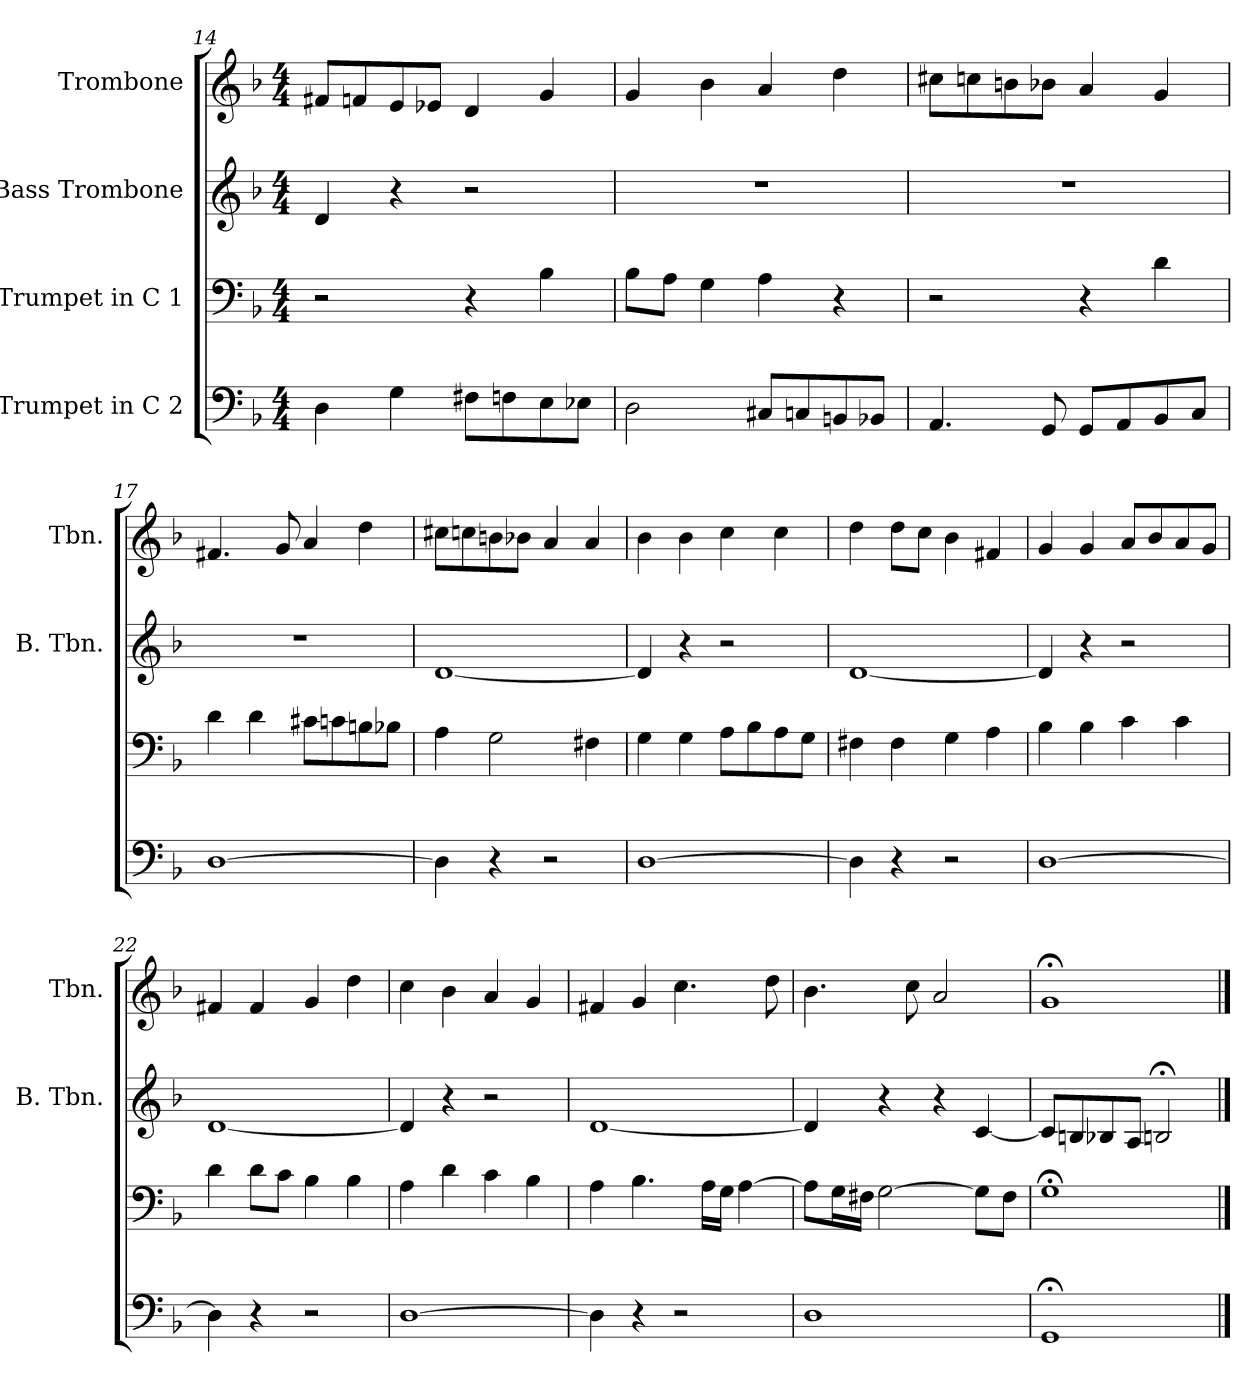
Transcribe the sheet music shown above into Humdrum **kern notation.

**kern	**kern	**kern	**kern
*part4	*part3	*part2	*part1
*staff4	*staff3	*staff2	*staff1
*I"Trumpet in C 2	*I"Trumpet in C 1	*I"Bass Trombone	*I"Trombone
*	*	*I'B. Tbn.	*I'Tbn.
*clefF4	*clefF4	*clefG2	*clefG2
*k[b-]	*k[b-]	*k[b-]	*k[b-]
*F:	*F:	*F:	*F:
*M4/4	*M4/4	*M4/4	*M4/4
=14	=14	=14	=14
4D\	2r	4d/	8f#X/L
.	.	.	8fn/
4G\	.	4r	8e/
.	.	.	8e-X/J
8F#X\L	4r	2r	4d/
8Fn\	.	.	.
8E\	4B-\	.	4g/
8E-X\J	.	.	.
=15	=15	=15	=15
2D\	8B-\L	1r	4g/
.	8A\J	.	.
.	4G\	.	4b-\
8C#X/L	4A\	.	4a/
8Cn/	.	.	.
8BBn/	4r	.	4dd\
8BB-X/J	.	.	.
=16	=16	=16	=16
4.AA/	2r	1r	8cc#X\L
.	.	.	8ccn\
.	.	.	8bn\
8GG/	.	.	8b-X\J
8GG/L	4r	.	4a/
8AA/	.	.	.
8BB-/	4d\	.	4g/
8C/J	.	.	.
!!LO:LB:g=z
=17	=17	=17	=17
[1D	4d\	1r	4.f#X/
.	4d\	.	.
.	.	.	8g/
.	8c#X\L	.	4a/
.	8cn\	.	.
.	8Bn\	.	4dd\
.	8B-X\J	.	.
=18	=18	=18	=18
4D\]	4A\	[1d	8cc#X\L
.	.	.	8ccn\
4r	2G\	.	8bn\
.	.	.	8b-X\J
2r	.	.	4a/
.	4F#X\	.	4a/
=19	=19	=19	=19
[1D	4G\	4d/]	4b-\
.	4G\	4r	4b-\
.	8A\L	2r	4cc\
.	8B-\	.	.
.	8A\	.	4cc\
.	8G\J	.	.
=20	=20	=20	=20
4D\]	4F#X\	[1d	4dd\
4r	4F#\	.	8dd\L
.	.	.	8cc\J
2r	4G\	.	4b-\
.	4A\	.	4f#X/
=21	=21	=21	=21
[1D	4B-\	4d/]	4g/
.	4B-\	4r	4g/
.	4c\	2r	8a/L
.	.	.	8b-/
.	4c\	.	8a/
.	.	.	8g/J
!!LO:LB:g=z
=22	=22	=22	=22
4D\]	4d\	[1d	4f#X/
4r	8d\L	.	4f#/
.	8c\J	.	.
2r	4B-\	.	4g/
.	4B-\	.	4dd\
=23	=23	=23	=23
[1D	4A\	4d/]	4cc\
.	4d\	4r	4b-\
.	4c\	2r	4a/
.	4B-\	.	4g/
=24	=24	=24	=24
4D\]	4A\	[1d	4f#X/
4r	4.B-\	.	4g/
2r	.	.	4.cc\
.	16A\LL	.	.
.	16G\JJ	.	.
.	[4A\	.	.
.	.	.	8dd\
=25	=25	=25	=25
1D	8A\L]	4d/]	4.b-\
.	16G\L	.	.
.	16F#X\JJ	.	.
.	[2G\	4r	.
.	.	.	8cc\
.	.	4r	2a/
.	8G\L]	[4c/	.
.	8F#\J	.	.
=26	=26	=26	=26
1GG;<	1G;<	8c/L]	1g;<
.	.	8Bn/	.
.	.	8B-X/	.
.	.	8A/J	.
.	.	2Bn;</	.
==	==	==	==
*-	*-	*-	*-
